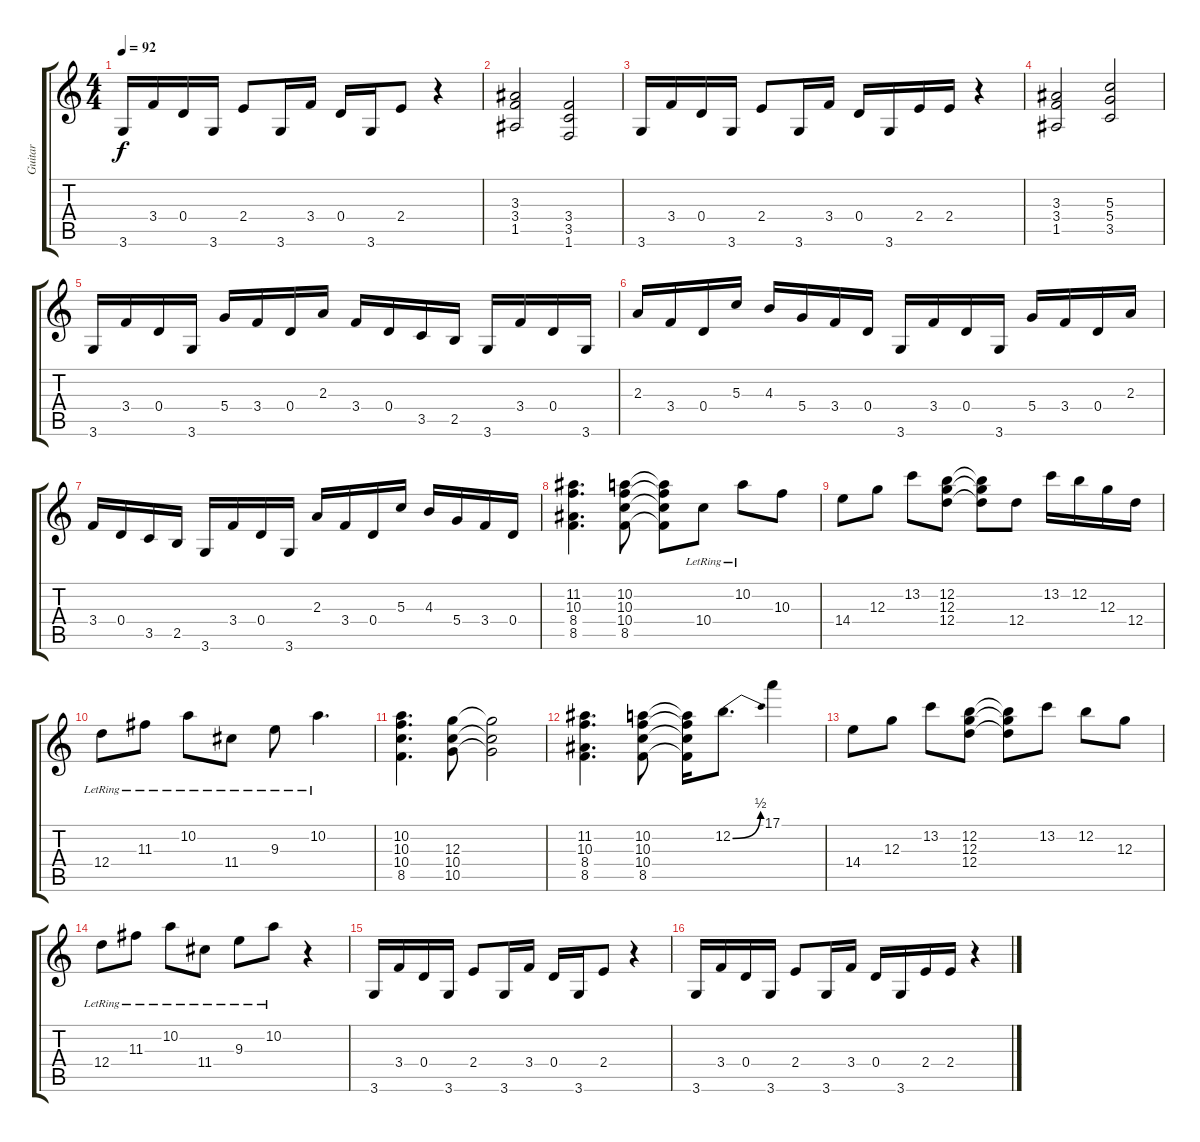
\track ("Guitar" "Guitar") {instrument distortionguitar}
\staff {score tabs}
\tuning (E4 B3 G3 D3 A2 E2) {hide}
\ts (4 4)
\tempo 92
\clef g2
\ks c
3.6.16{dy f} 3.4.16 0.4.16 3.6.16 2.4.8 3.6.16 3.4.16 0.4.16 3.6.16 2.4.8 r.4 |
(3.3 3.4 1.5).2 (3.4 3.5 1.6).2 |
3.6.16 3.4.16 0.4.16 3.6.16 2.4.8 3.6.16 3.4.16 0.4.16 3.6.16 2.4.16 2.4.16 r.4 |
(3.3 3.4 1.5).2 (5.3 5.4 3.5).2 |
3.6.16 3.4.16 0.4.16 3.6.16 5.4.16 3.4.16 0.4.16 2.3.16 3.4.16 0.4.16 3.5.16 2.5.16 3.6.16 3.4.16 0.4.16 3.6.16 |
2.3.16 3.4.16 0.4.16 5.3.16 4.3.16 5.4.16 3.4.16 0.4.16 3.6.16 3.4.16 0.4.16 3.6.16 5.4.16 3.4.16 0.4.16 2.3.16 |
3.4.16 0.4.16 3.5.16 2.5.16 3.6.16 3.4.16 0.4.16 3.6.16 2.3.16 3.4.16 0.4.16 5.3.16 4.3.16 5.4.16 3.4.16 0.4.16 |
(11.2 10.3 8.4 8.5).4{d} (10.2 10.3 10.4 8.5).8 (10.2{t} 10.3{t} 10.4{t} 8.5{t}).8 10.4{lr}.8 10.2{lr}.8 10.3.8 |
14.4.8 12.3.8 13.2.8 (12.2 12.3 12.4).8 (12.2{t} 12.3{t} 12.4{t}).8 12.4.8 13.2.16 12.2.16 12.3.16 12.4.16 |
12.4{lr}.8 11.3{lr}.8 10.2{lr}.8 11.4{lr}.8 9.3{lr}.8 10.2{lr}.4{d} |
(10.2 10.3 10.4 8.5).4{d} (12.3 10.4 10.5).8 (12.3{t} 10.4{t} 10.5{t}).2 |
(11.2 10.3 8.4 8.5).4{d} (10.2 10.3 10.4 8.5).8 (10.2{t} 10.3{t} 10.4{t} 8.5{t}).16 12.2{be (bend 0 0 60 2)}.8{d} 17.1.4 |
14.4.8 12.3.8 13.2.8 (12.2 12.3 12.4).8 (12.2{t} 12.3{t} 12.4{t}).8 13.2.8 12.2.8 12.3.8 |
12.4{lr}.8 11.3{lr}.8 10.2{lr}.8 11.4{lr}.8 9.3{lr}.8 10.2{lr}.8 r.4 |
3.6.16 3.4.16 0.4.16 3.6.16 2.4.8 3.6.16 3.4.16 0.4.16 3.6.16 2.4.8 r.4 |
3.6.16 3.4.16 0.4.16 3.6.16 2.4.8 3.6.16 3.4.16 0.4.16 3.6.16 2.4.16 2.4.16 r.4
